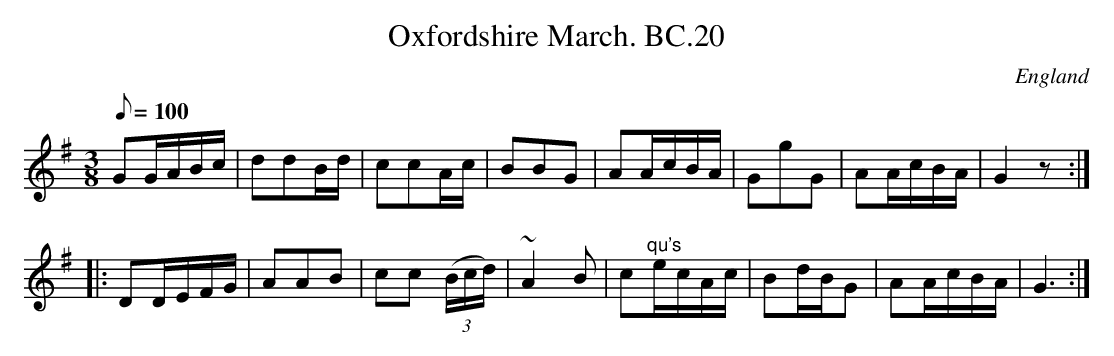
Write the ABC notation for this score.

X:1
T:Oxfordshire March. BC.20
L:1/8
M:3/8
O:England
Q:1/8=100
K:G
GG/A/B/c/|ddB/d/|ccA/c/|BBG|AA/c/B/A/|\
GgG|AA/c/B/A/|G2 z:|!
|:DD/E/F/G/|AAB|cc ((3B/c/d/)|~A2 B|\
c"^qu's"e/c/A/c/|Bd/B/G|AA/c/B/A/|G3:|
